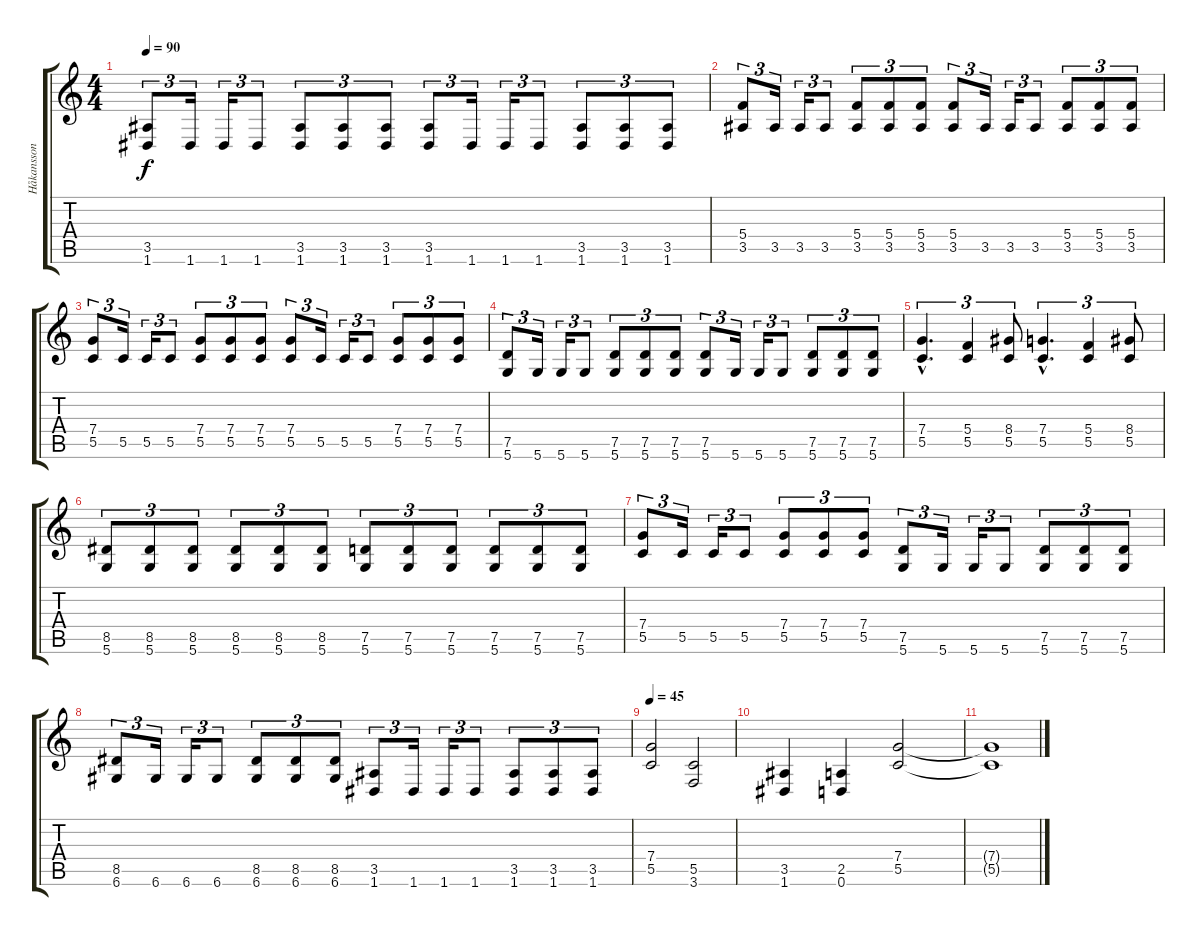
\track ("Håkansson" "Håkansson") {instrument distortionguitar}
\staff {score tabs}
\tuning (D4 A3 F3 C3 G2 D2) {hide}
\ts (4 4)
\tempo 90
\clef g2
\ks c
(3.5 1.6).8{tu (3 2) dy f} 1.6.16{tu (3 2)} 1.6.16{tu (3 2)} 1.6.8{tu (3 2)} (3.5 1.6).8{tu (3 2)} (3.5 1.6).8{tu (3 2)} (3.5 1.6).8{tu (3 2)} (3.5 1.6).8{tu (3 2)} 1.6.16{tu (3 2)} 1.6.16{tu (3 2)} 1.6.8{tu (3 2)} (3.5 1.6).8{tu (3 2)} (3.5 1.6).8{tu (3 2)} (3.5 1.6).8{tu (3 2)} |
(5.4 3.5).8{tu (3 2)} 3.5.16{tu (3 2)} 3.5.16{tu (3 2)} 3.5.8{tu (3 2)} (5.4 3.5).8{tu (3 2)} (5.4 3.5).8{tu (3 2)} (5.4 3.5).8{tu (3 2)} (5.4 3.5).8{tu (3 2)} 3.5.16{tu (3 2)} 3.5.16{tu (3 2)} 3.5.8{tu (3 2)} (5.4 3.5).8{tu (3 2)} (5.4 3.5).8{tu (3 2)} (5.4 3.5).8{tu (3 2)} |
(7.4 5.5).8{tu (3 2)} 5.5.16{tu (3 2)} 5.5.16{tu (3 2)} 5.5.8{tu (3 2)} (7.4 5.5).8{tu (3 2)} (7.4 5.5).8{tu (3 2)} (7.4 5.5).8{tu (3 2)} (7.4 5.5).8{tu (3 2)} 5.5.16{tu (3 2)} 5.5.16{tu (3 2)} 5.5.8{tu (3 2)} (7.4 5.5).8{tu (3 2)} (7.4 5.5).8{tu (3 2)} (7.4 5.5).8{tu (3 2)} |
(7.5 5.6).8{tu (3 2)} 5.6.16{tu (3 2)} 5.6.16{tu (3 2)} 5.6.8{tu (3 2)} (7.5 5.6).8{tu (3 2)} (7.5 5.6).8{tu (3 2)} (7.5 5.6).8{tu (3 2)} (7.5 5.6).8{tu (3 2)} 5.6.16{tu (3 2)} 5.6.16{tu (3 2)} 5.6.8{tu (3 2)} (7.5 5.6).8{tu (3 2)} (7.5 5.6).8{tu (3 2)} (7.5 5.6).8{tu (3 2)} |
(7.4{hac} 5.5{hac}).4{d tu (3 2)} (5.4 5.5).4{tu (3 2)} (8.4 5.5).8{tu (3 2)} (7.4{hac} 5.5{hac}).4{d tu (3 2)} (5.4 5.5).4{tu (3 2)} (8.4 5.5).8{tu (3 2)} |
(8.5 5.6).8{tu (3 2)} (8.5 5.6).8{tu (3 2)} (8.5 5.6).8{tu (3 2)} (8.5 5.6).8{tu (3 2)} (8.5 5.6).8{tu (3 2)} (8.5 5.6).8{tu (3 2)} (7.5 5.6).8{tu (3 2)} (7.5 5.6).8{tu (3 2)} (7.5 5.6).8{tu (3 2)} (7.5 5.6).8{tu (3 2)} (7.5 5.6).8{tu (3 2)} (7.5 5.6).8{tu (3 2)} |
(7.4 5.5).8{tu (3 2)} 5.5.16{tu (3 2)} 5.5.16{tu (3 2)} 5.5.8{tu (3 2)} (7.4 5.5).8{tu (3 2)} (7.4 5.5).8{tu (3 2)} (7.4 5.5).8{tu (3 2)} (7.5 5.6).8{tu (3 2)} 5.6.16{tu (3 2)} 5.6.16{tu (3 2)} 5.6.8{tu (3 2)} (7.5 5.6).8{tu (3 2)} (7.5 5.6).8{tu (3 2)} (7.5 5.6).8{tu (3 2)} |
(8.5 6.6).8{tu (3 2)} 6.6.16{tu (3 2)} 6.6.16{tu (3 2)} 6.6.8{tu (3 2)} (8.5 6.6).8{tu (3 2)} (8.5 6.6).8{tu (3 2)} (8.5 6.6).8{tu (3 2)} (3.5 1.6).8{tu (3 2)} 1.6.16{tu (3 2)} 1.6.16{tu (3 2)} 1.6.8{tu (3 2)} (3.5 1.6).8{tu (3 2)} (3.5 1.6).8{tu (3 2)} (3.5 1.6).8{tu (3 2)} |
\tempo 45
(7.4 5.5).2 (5.5 3.6).2 |
(3.5 1.6).4 (2.5 0.6).4 (7.4 5.5).2 |
(7.4{t} 5.5{t}).1
